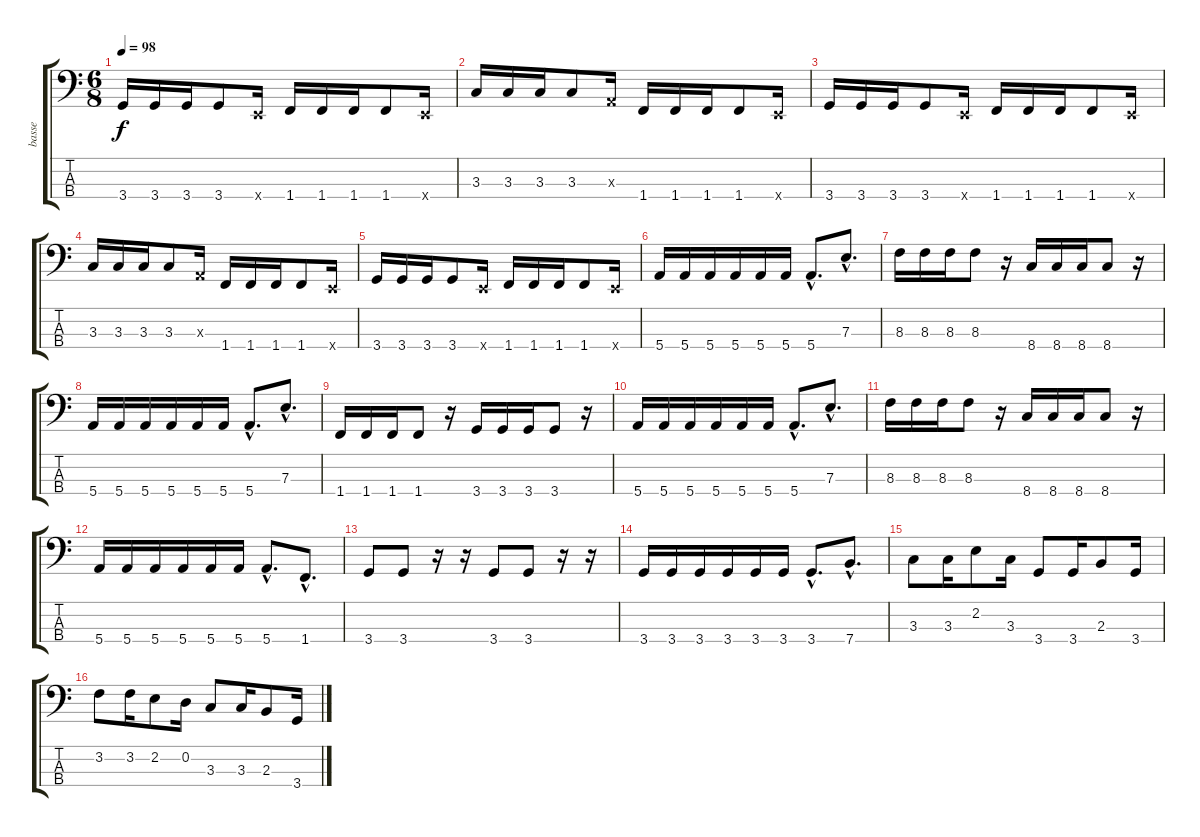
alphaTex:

\track ("basse" "basse") {instrument electricbassfinger}
\staff {score tabs}
\tuning (G2 D2 A1 E1) {hide}
\ts (6 8)
\tempo 98
\clef f4
\ks c
3.4.16{dy f} 3.4.16 3.4.16 3.4.8 0.4{x}.16 1.4.16 1.4.16 1.4.16 1.4.8 0.4{x}.16 |
3.3.16 3.3.16 3.3.16 3.3.8 0.3{x}.16 1.4.16 1.4.16 1.4.16 1.4.8 0.4{x}.16 |
3.4.16 3.4.16 3.4.16 3.4.8 0.4{x}.16 1.4.16 1.4.16 1.4.16 1.4.8 0.4{x}.16 |
3.3.16 3.3.16 3.3.16 3.3.8 0.3{x}.16 1.4.16 1.4.16 1.4.16 1.4.8 0.4{x}.16 |
3.4.16 3.4.16 3.4.16 3.4.8 0.4{x}.16 1.4.16 1.4.16 1.4.16 1.4.8 0.4{x}.16 |
5.4.16 5.4.16 5.4.16 5.4.16 5.4.16 5.4.16 5.4{hac}.8{d} 7.3{hac}.8{d} |
8.3.16 8.3.16 8.3.16 8.3.8 r.16 8.4.16 8.4.16 8.4.16 8.4.8 r.16 |
5.4.16 5.4.16 5.4.16 5.4.16 5.4.16 5.4.16 5.4{hac}.8{d} 7.3{hac}.8{d} |
1.4.16 1.4.16 1.4.16 1.4.8 r.16 3.4.16 3.4.16 3.4.16 3.4.8 r.16 |
5.4.16 5.4.16 5.4.16 5.4.16 5.4.16 5.4.16 5.4{hac}.8{d} 7.3{hac}.8{d} |
8.3.16 8.3.16 8.3.16 8.3.8 r.16 8.4.16 8.4.16 8.4.16 8.4.8 r.16 |
5.4.16 5.4.16 5.4.16 5.4.16 5.4.16 5.4.16 5.4{hac}.8{d} 1.4{hac}.8{d} |
3.4.8 3.4.8 r.16 r.16 3.4.8 3.4.8 r.16 r.16 |
3.4.16 3.4.16 3.4.16 3.4.16 3.4.16 3.4.16 3.4{hac}.8{d} 7.4{hac}.8{d} |
3.3.8 3.3.16 2.2.8 3.3.16 3.4.8 3.4.16 2.3.8 3.4.16 |
3.2.8 3.2.16 2.2.8 0.2.16 3.3.8 3.3.16 2.3.8 3.4.16
